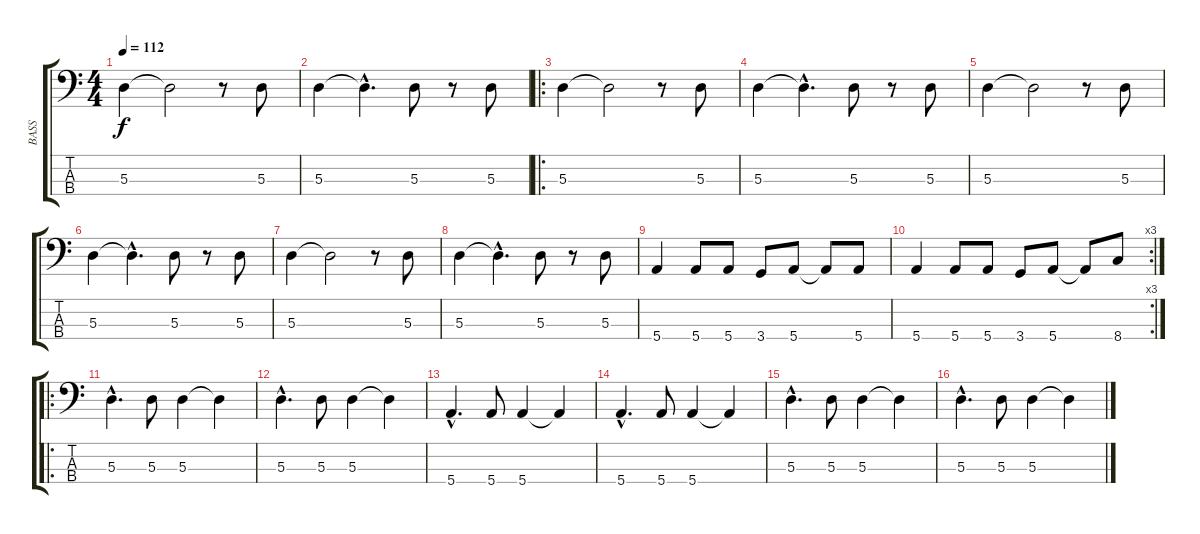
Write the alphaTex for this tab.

\track ("BASS" "BASS") {instrument electricbassfinger}
\staff {score tabs}
\tuning (G2 D2 A1 E1) {hide}
\ts (4 4)
\tempo 112
\clef f4
\ks c
5.3.4{dy f} 5.3{t}.2 r.8 5.3.8 |
5.3.4 5.3{hac t}.4{d} 5.3.8 r.8 5.3.8 |
\ro
5.3.4 5.3{t}.2 r.8 5.3.8 |
5.3.4 5.3{hac t}.4{d} 5.3.8 r.8 5.3.8 |
5.3.4 5.3{t}.2 r.8 5.3.8 |
5.3.4 5.3{hac t}.4{d} 5.3.8 r.8 5.3.8 |
5.3.4 5.3{t}.2 r.8 5.3.8 |
5.3.4 5.3{hac t}.4{d} 5.3.8 r.8 5.3.8 |
5.4.4 5.4.8 5.4.8 3.4.8 5.4.8 5.4{t}.8 5.4.8 |
\rc 3
5.4.4 5.4.8 5.4.8 3.4.8 5.4.8 5.4{t}.8 8.4.8 |
\ro
5.3{hac}.4{d} 5.3.8 5.3.4 5.3{t}.4 |
5.3{hac}.4{d} 5.3.8 5.3.4 5.3{t}.4 |
5.4{hac}.4{d} 5.4.8 5.4.4 5.4{t}.4 |
5.4{hac}.4{d} 5.4.8 5.4.4 5.4{t}.4 |
5.3{hac}.4{d} 5.3.8 5.3.4 5.3{t}.4 |
5.3{hac}.4{d} 5.3.8 5.3.4 5.3{t}.4
